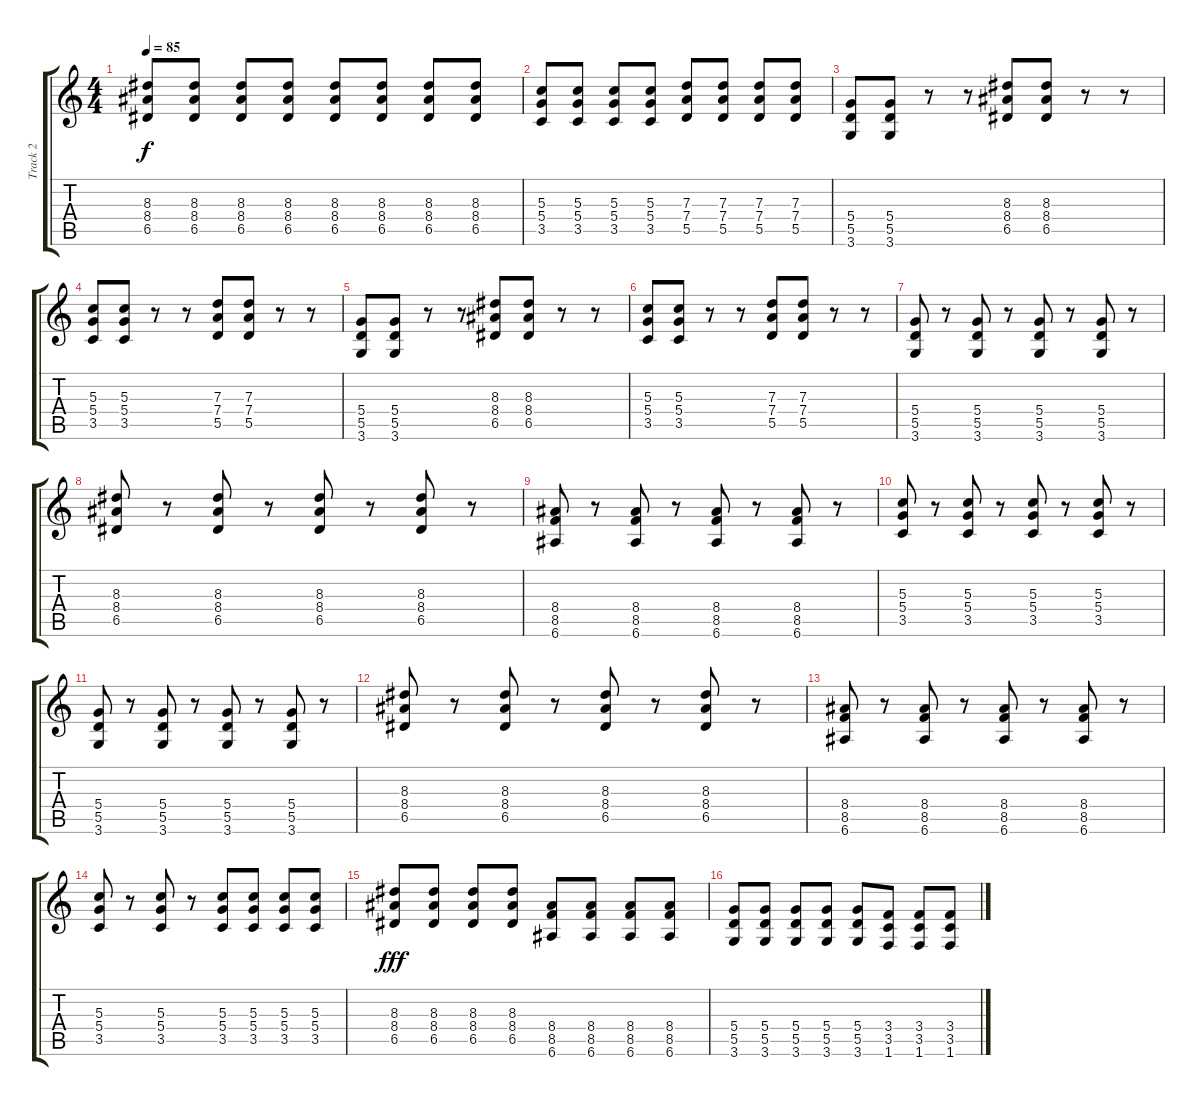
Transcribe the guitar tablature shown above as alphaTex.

\track ("Track 2" "Track 2") {instrument overdrivenguitar}
\staff {score tabs}
\tuning (E4 B3 G3 D3 A2 E2) {hide}
\ts (4 4)
\tempo 85
\clef g2
\ks c
(8.3 8.4 6.5).8{dy f} (8.3 8.4 6.5).8 (8.3 8.4 6.5).8 (8.3 8.4 6.5).8 (8.3 8.4 6.5).8 (8.3 8.4 6.5).8 (8.3 8.4 6.5).8 (8.3 8.4 6.5).8 |
(5.3 5.4 3.5).8 (5.3 5.4 3.5).8 (5.3 5.4 3.5).8 (5.3 5.4 3.5).8 (7.3 7.4 5.5).8 (7.3 7.4 5.5).8 (7.3 7.4 5.5).8 (7.3 7.4 5.5).8 |
(5.4 5.5 3.6).8 (5.4 5.5 3.6).8 r.8 r.8 (8.3 8.4 6.5).8 (8.3 8.4 6.5).8 r.8 r.8 |
(5.3 5.4 3.5).8 (5.3 5.4 3.5).8 r.8 r.8 (7.3 7.4 5.5).8 (7.3 7.4 5.5).8 r.8 r.8 |
(5.4 5.5 3.6).8 (5.4 5.5 3.6).8 r.8 r.8 (8.3 8.4 6.5).8 (8.3 8.4 6.5).8 r.8 r.8 |
(5.3 5.4 3.5).8 (5.3 5.4 3.5).8 r.8 r.8 (7.3 7.4 5.5).8 (7.3 7.4 5.5).8 r.8 r.8 |
(5.4 5.5 3.6).8 r.8 (5.4 5.5 3.6).8 r.8 (5.4 5.5 3.6).8 r.8 (5.4 5.5 3.6).8 r.8 |
(8.3 8.4 6.5).8 r.8 (8.3 8.4 6.5).8 r.8 (8.3 8.4 6.5).8 r.8 (8.3 8.4 6.5).8 r.8 |
(8.4 8.5 6.6).8 r.8 (8.4 8.5 6.6).8 r.8 (8.4 8.5 6.6).8 r.8 (8.4 8.5 6.6).8 r.8 |
(5.3 5.4 3.5).8 r.8 (5.3 5.4 3.5).8 r.8 (5.3 5.4 3.5).8 r.8 (5.3 5.4 3.5).8 r.8 |
(5.4 5.5 3.6).8 r.8 (5.4 5.5 3.6).8 r.8 (5.4 5.5 3.6).8 r.8 (5.4 5.5 3.6).8 r.8 |
(8.3 8.4 6.5).8 r.8 (8.3 8.4 6.5).8 r.8 (8.3 8.4 6.5).8 r.8 (8.3 8.4 6.5).8 r.8 |
(8.4 8.5 6.6).8 r.8 (8.4 8.5 6.6).8 r.8 (8.4 8.5 6.6).8 r.8 (8.4 8.5 6.6).8 r.8 |
(5.3 5.4 3.5).8 r.8 (5.3 5.4 3.5).8 r.8 (5.3 5.4 3.5).8 (5.3 5.4 3.5).8 (5.3 5.4 3.5).8 (5.3 5.4 3.5).8 |
(8.3 8.4 6.5).8{dy fff} (8.3 8.4 6.5).8 (8.3 8.4 6.5).8 (8.3 8.4 6.5).8 (8.4 8.5 6.6).8 (8.4 8.5 6.6).8 (8.4 8.5 6.6).8 (8.4 8.5 6.6).8 |
(5.4 5.5 3.6).8 (5.4 5.5 3.6).8 (5.4 5.5 3.6).8 (5.4 5.5 3.6).8 (5.4 5.5 3.6).8 (3.4 3.5 1.6).8 (3.4 3.5 1.6).8 (3.4 3.5 1.6).8
